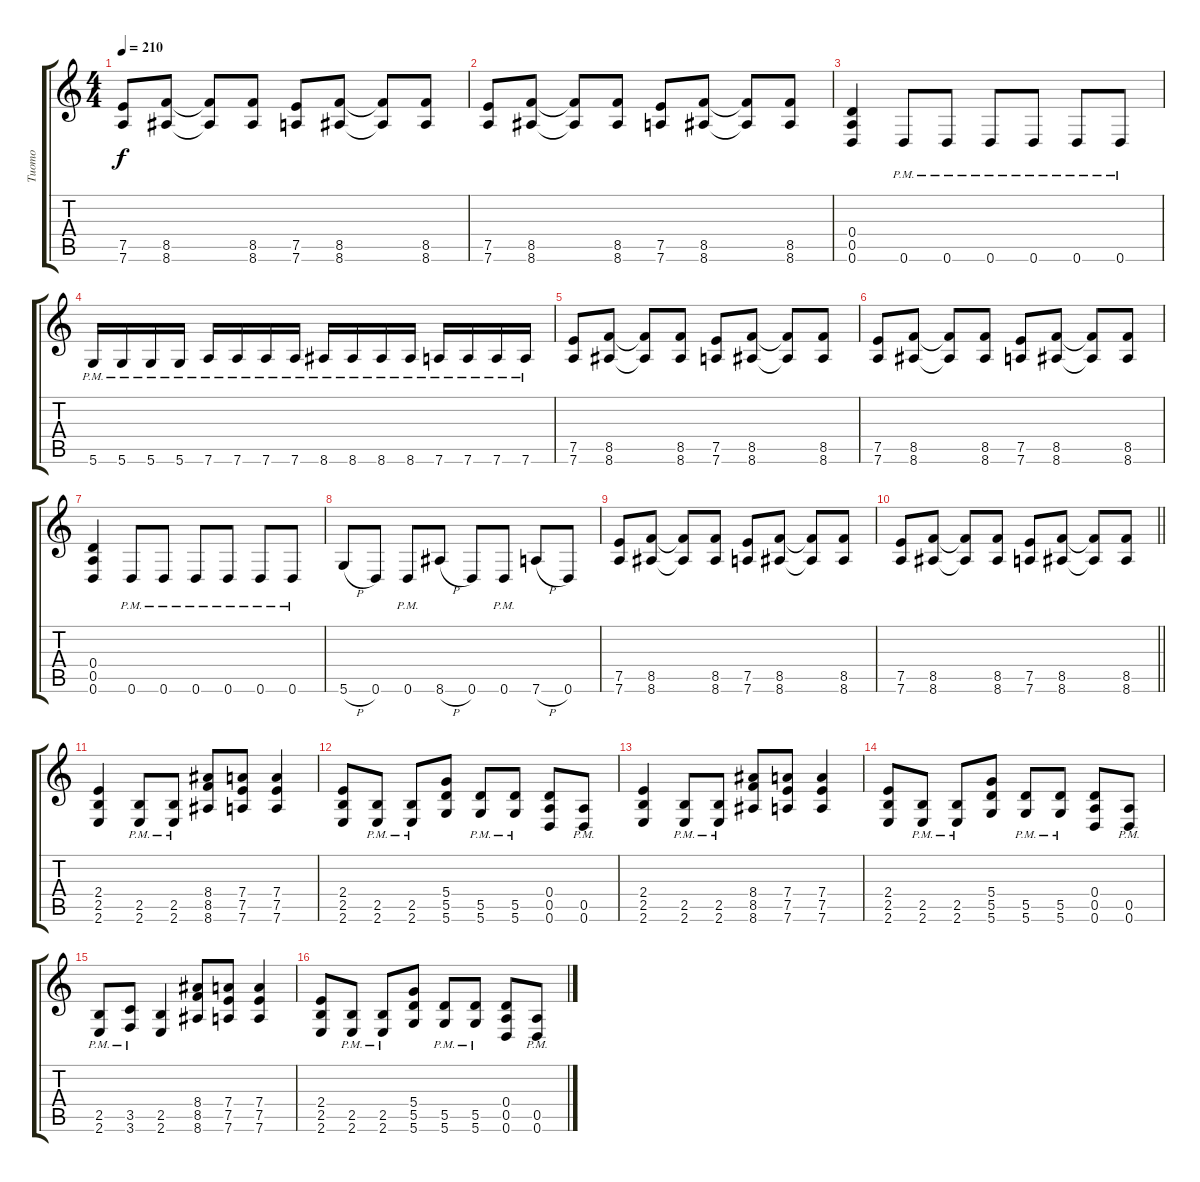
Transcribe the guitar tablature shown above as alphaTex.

\track ("Tuomo" "Tuomo") {instrument distortionguitar}
\staff {score tabs}
\tuning (E4 B3 G3 D3 A2 D2) {hide}
\ts (4 4)
\tempo 210
\clef g2
\ks c
(7.5 7.6).8{dy f} (8.5 8.6).8 (8.5{t} 8.6{t}).8 (8.5 8.6).8 (7.5 7.6).8 (8.5 8.6).8 (8.5{t} 8.6{t}).8 (8.5 8.6).8 |
(7.5 7.6).8 (8.5 8.6).8 (8.5{t} 8.6{t}).8 (8.5 8.6).8 (7.5 7.6).8 (8.5 8.6).8 (8.5{t} 8.6{t}).8 (8.5 8.6).8 |
(0.4 0.5 0.6).4 0.6{pm}.8 0.6{pm}.8 0.6{pm}.8 0.6{pm}.8 0.6{pm}.8 0.6{pm}.8 |
5.6{pm}.16 5.6{pm}.16 5.6{pm}.16 5.6{pm}.16 7.6{pm}.16 7.6{pm}.16 7.6{pm}.16 7.6{pm}.16 8.6{pm}.16 8.6{pm}.16 8.6{pm}.16 8.6{pm}.16 7.6{pm}.16 7.6{pm}.16 7.6{pm}.16 7.6{pm}.16 |
(7.5 7.6).8 (8.5 8.6).8 (8.5{t} 8.6{t}).8 (8.5 8.6).8 (7.5 7.6).8 (8.5 8.6).8 (8.5{t} 8.6{t}).8 (8.5 8.6).8 |
(7.5 7.6).8 (8.5 8.6).8 (8.5{t} 8.6{t}).8 (8.5 8.6).8 (7.5 7.6).8 (8.5 8.6).8 (8.5{t} 8.6{t}).8 (8.5 8.6).8 |
(0.4 0.5 0.6).4 0.6{pm}.8 0.6{pm}.8 0.6{pm}.8 0.6{pm}.8 0.6{pm}.8 0.6{pm}.8 |
5.6{h}.8 0.6.8 0.6{pm}.8 8.6{h}.8 0.6.8 0.6{pm}.8 7.6{h}.8 0.6.8 |
(7.5 7.6).8 (8.5 8.6).8 (8.5{t} 8.6{t}).8 (8.5 8.6).8 (7.5 7.6).8 (8.5 8.6).8 (8.5{t} 8.6{t}).8 (8.5 8.6).8 |
\barLineRight lightlight
(7.5 7.6).8 (8.5 8.6).8 (8.5{t} 8.6{t}).8 (8.5 8.6).8 (7.5 7.6).8 (8.5 8.6).8 (8.5{t} 8.6{t}).8 (8.5 8.6).8 |
(2.4 2.5 2.6).4 (2.5{pm} 2.6{pm}).8 (2.5{pm} 2.6{pm}).8 (8.4 8.5 8.6).8 (7.4 7.5 7.6).8 (7.4 7.5 7.6).4 |
(2.4 2.5 2.6).8 (2.5{pm} 2.6{pm}).8 (2.5{pm} 2.6{pm}).8 (5.4 5.5 5.6).8 (5.5{pm} 5.6{pm}).8 (5.5{pm} 5.6{pm}).8 (0.4 0.5 0.6).8 (0.5{pm} 0.6{pm}).8 |
(2.4 2.5 2.6).4 (2.5{pm} 2.6{pm}).8 (2.5{pm} 2.6{pm}).8 (8.4 8.5 8.6).8 (7.4 7.5 7.6).8 (7.4 7.5 7.6).4 |
(2.4 2.5 2.6).8 (2.5{pm} 2.6{pm}).8 (2.5{pm} 2.6{pm}).8 (5.4 5.5 5.6).8 (5.5{pm} 5.6{pm}).8 (5.5{pm} 5.6{pm}).8 (0.4 0.5 0.6).8 (0.5{pm} 0.6{pm}).8 |
(2.5{pm} 2.6{pm}).8 (3.5{pm} 3.6{pm}).8 (2.5 2.6).4 (8.4 8.5 8.6).8 (7.4 7.5 7.6).8 (7.4 7.5 7.6).4 |
(2.4 2.5 2.6).8 (2.5{pm} 2.6{pm}).8 (2.5{pm} 2.6{pm}).8 (5.4 5.5 5.6).8 (5.5{pm} 5.6{pm}).8 (5.5{pm} 5.6{pm}).8 (0.4 0.5 0.6).8 (0.5{pm} 0.6{pm}).8
